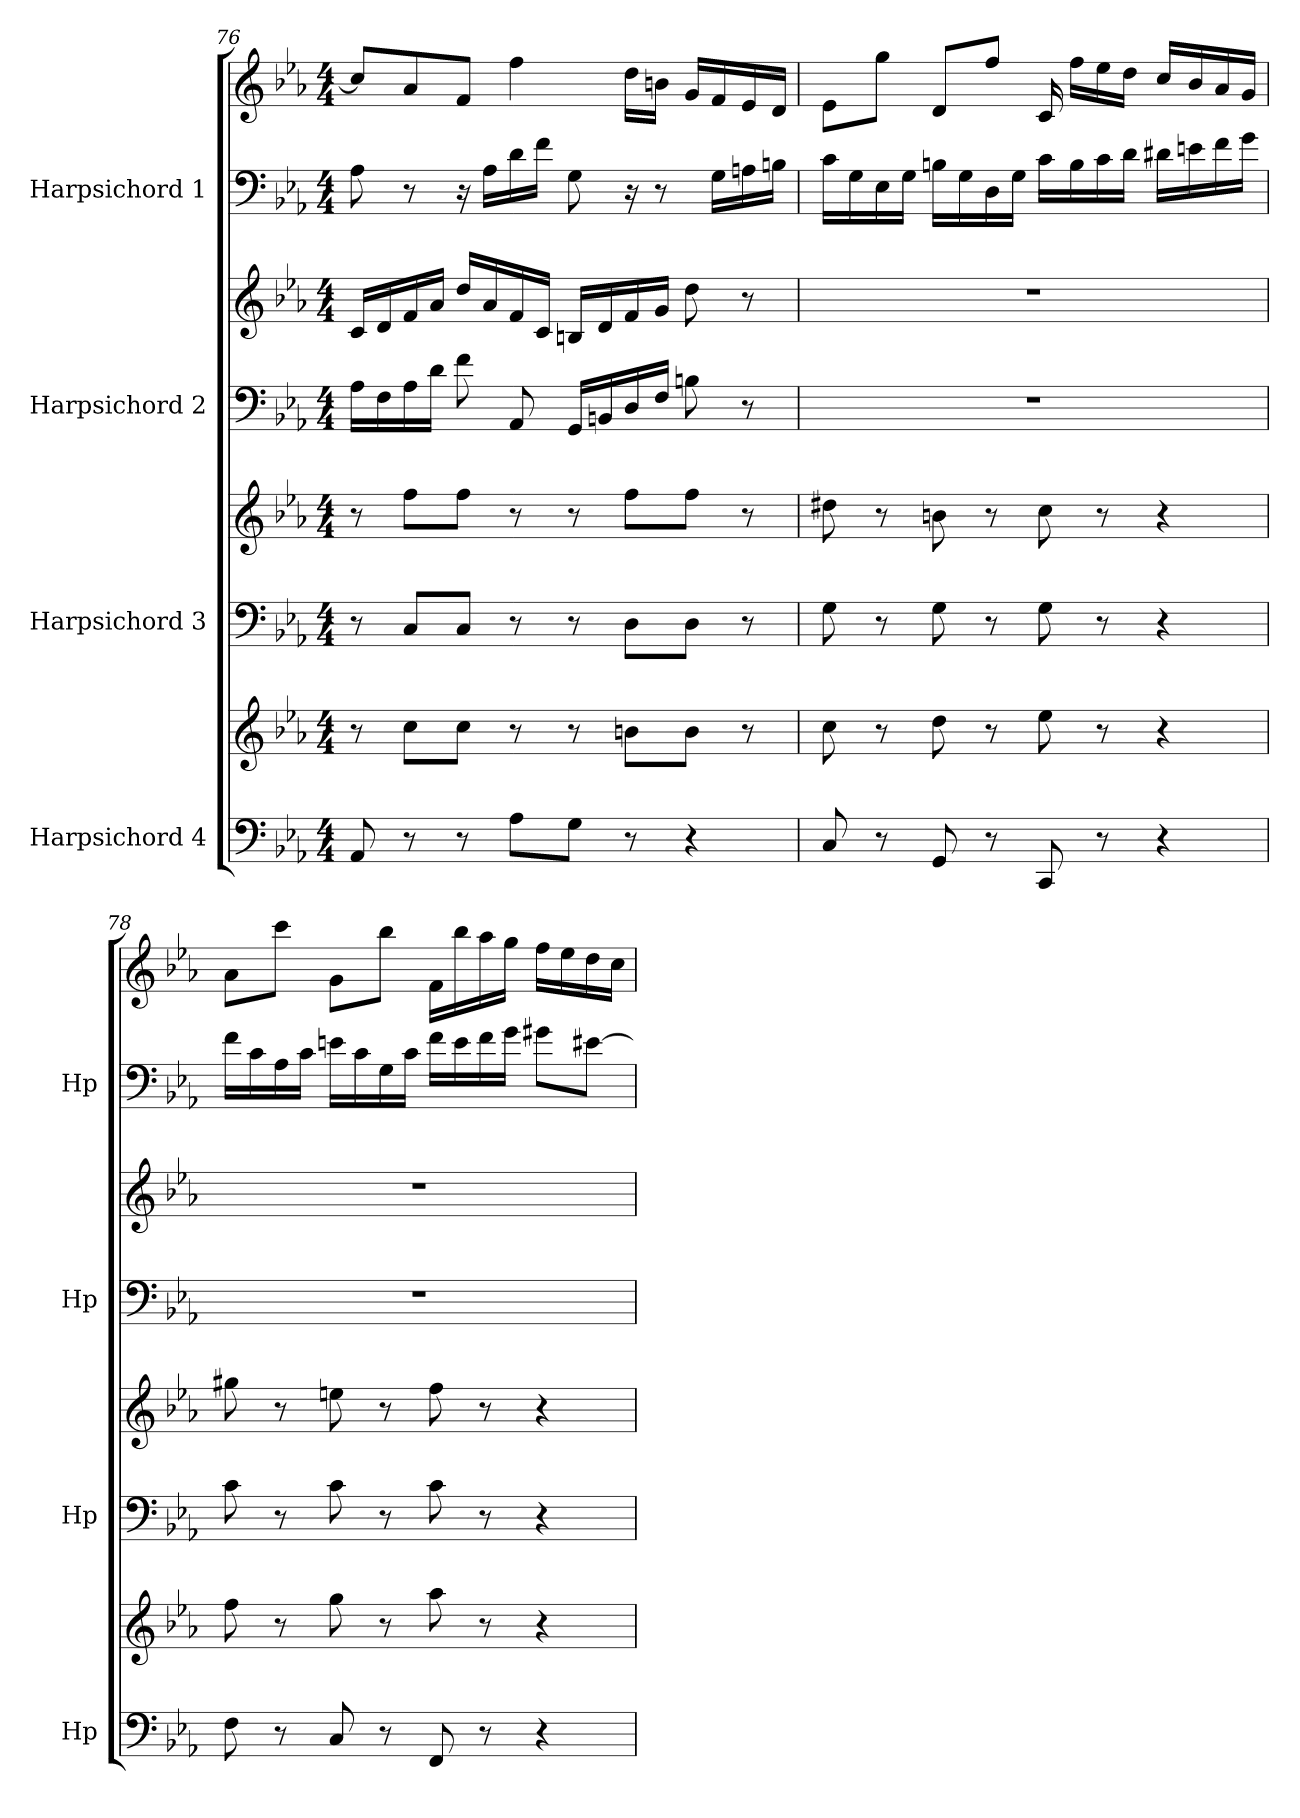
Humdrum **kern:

**kern	**kern	**kern	**kern	**kern	**kern	**kern	**kern
*part4	*part4	*part3	*part3	*part2	*part2	*part1	*part1
*staff8	*staff7	*staff6	*staff5	*staff4	*staff3	*staff2	*staff1
*I"Harpsichord 4	*	*I"Harpsichord 3	*	*I"Harpsichord 2	*	*I"Harpsichord 1	*
*I'Hp	*	*I'Hp	*	*I'Hp	*	*I'Hp	*
!!LO:PB:g=z
*clefF4	*clefG2	*clefF4	*clefG2	*clefF4	*clefG2	*clefF4	*clefG2
*k[b-e-a-]	*k[b-e-a-]	*k[b-e-a-]	*k[b-e-a-]	*k[b-e-a-]	*k[b-e-a-]	*k[b-e-a-]	*k[b-e-a-]
*M4/4	*M4/4	*M4/4	*M4/4	*M4/4	*M4/4	*M4/4	*M4/4
=76	=76	=76	=76	=76	=76	=76	=76
8AA-/	8r	8r	8r	16A-\LL	16c/LL	8A-\	8cc/L]
.	.	.	.	16F\	16d/	.	.
8r	8cc\L	8C/L	8ff\L	16A-\	16f/	8r	8a-/
.	.	.	.	16d\JJ	16a-/JJ	.	.
8r	8cc\J	8C/J	8ff\J	8f\	16dd/LL	16r	8f/J
.	.	.	.	.	16a-/	16A-\LL	.
8A-\L	8r	8r	8r	8AA-/	16f/	16d\	4ff\
.	.	.	.	.	16c/JJ	16f\JJ	.
8G\J	8r	8r	8r	16GG/LL	16Bn/LL	8G\	.
.	.	.	.	16BBn/	16d/	.	.
8r	8bn\L	8D\L	8ff\L	16D/	16f/	16r	16dd\LL
.	.	.	.	16F/JJ	16g/JJ	8r	16bn\JJ
4r	8b\J	8D\J	8ff\J	8Bn\	8dd\	.	16g/LL
.	.	.	.	.	.	16G\LL	16f/
.	8r	8r	8r	8r	8r	16An\	16e-/
.	.	.	.	.	.	16Bn\JJ	16d/JJ
=77	=77	=77	=77	=77	=77	=77	=77
8C/	8cc\	8G\	8dd#X\	1r	1r	16c\LL	8e-\L
.	.	.	.	.	.	16G\	.
8r	8r	8r	8r	.	.	16E-\	8gg\J
.	.	.	.	.	.	16G\JJ	.
8GG/	8dd\	8G\	8bn\	.	.	16Bn\LL	8d/L
.	.	.	.	.	.	16G\	.
8r	8r	8r	8r	.	.	16D\	8ff/J
.	.	.	.	.	.	16G\JJ	.
8CC/	8ee-\	8G\	8cc\	.	.	16c\LL	16c/
.	.	.	.	.	.	16B\	16ff\LL
8r	8r	8r	8r	.	.	16c\	16ee-\
.	.	.	.	.	.	16d\JJ	16dd\JJ
4r	4r	4r	4r	.	.	16d#X\LL	16cc/LL
.	.	.	.	.	.	16en\	16b-/
.	.	.	.	.	.	16f\	16a-/
.	.	.	.	.	.	16g\JJ	16g/JJ
!!LO:PB:g=z
=78	=78	=78	=78	=78	=78	=78	=78
8F\	8ff\	8c\	8gg#X\	1r	1r	16f\LL	8a-\L
.	.	.	.	.	.	16c\	.
8r	8r	8r	8r	.	.	16A-\	8ccc\J
.	.	.	.	.	.	16c\JJ	.
8C/	8gg\	8c\	8een\	.	.	16en\LL	8g\L
.	.	.	.	.	.	16c\	.
8r	8r	8r	8r	.	.	16G\	8bb-\J
.	.	.	.	.	.	16c\JJ	.
8FF/	8aa-\	8c\	8ff\	.	.	16f\LL	16f\LL
.	.	.	.	.	.	16e\	16bb-\
8r	8r	8r	8r	.	.	16f\	16aa-\
.	.	.	.	.	.	16g\JJ	16gg\JJ
4r	4r	4r	4r	.	.	8g#X\L	16ff\LL
.	.	.	.	.	.	.	16ee-\
.	.	.	.	.	.	[8e#X\J	16dd\
.	.	.	.	.	.	.	16cc\JJ
=	=	=	=	=	=	=	=
*-	*-	*-	*-	*-	*-	*-	*-
